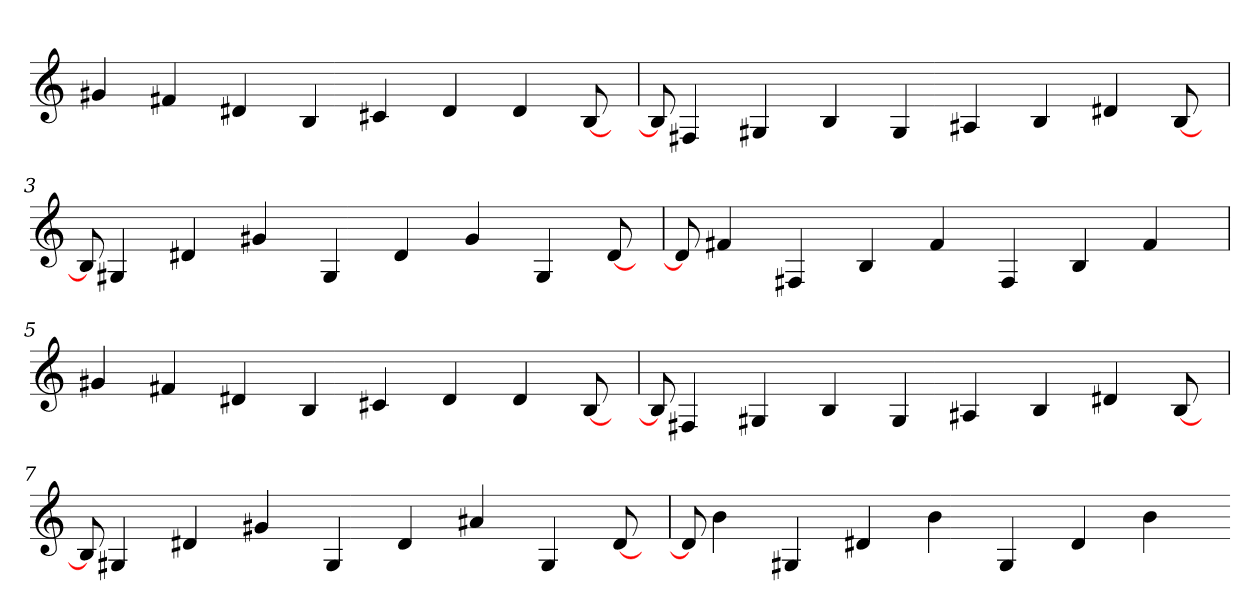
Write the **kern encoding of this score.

**kern
*part1
*staff1
=1
4g#X
8ryy
4f#X
8ryy
4d#X
8ryy
4B
8ryy
4c#X
8ryy
4d#
8ryy
4d#
8ryy
[8B
8ryy
=2
8B]
4F#X
8ryy
4G#X
8ryy
4B
8ryy
4G#
8ryy
4A#X
8ryy
4B
8ryy
4d#X
8ryy
[8B
8ryy
=3
8B]
4G#X
8ryy
4d#X
8ryy
4g#X
8ryy
4G#
8ryy
4d#
8ryy
4g#
8ryy
4G#
8ryy
[8d#
8ryy
=4
8d#]
4f#X
8ryy
4F#X
8ryy
4B
8ryy
4f#
8ryy
4F#
8ryy
4B
8ryy
4f#
4ryy
=5
4g#X
8ryy
4f#X
8ryy
4d#X
8ryy
4B
8ryy
4c#X
8ryy
4d#
8ryy
4d#
8ryy
[8B
8ryy
=6
8B]
4F#X
8ryy
4G#X
8ryy
4B
8ryy
4G#
8ryy
4A#X
8ryy
4B
8ryy
4d#X
8ryy
[8B
8ryy
=7
8B]
4G#X
8ryy
4d#X
8ryy
4g#X
8ryy
4G#
8ryy
4d#
8ryy
4a#X
8ryy
4G#
8ryy
[8d#
8ryy
=8
8d#]
4b
8ryy
4G#X
8ryy
4d#X
8ryy
4b
8ryy
4G#
8ryy
4d#
8ryy
4b
4ryy
=-
*-
